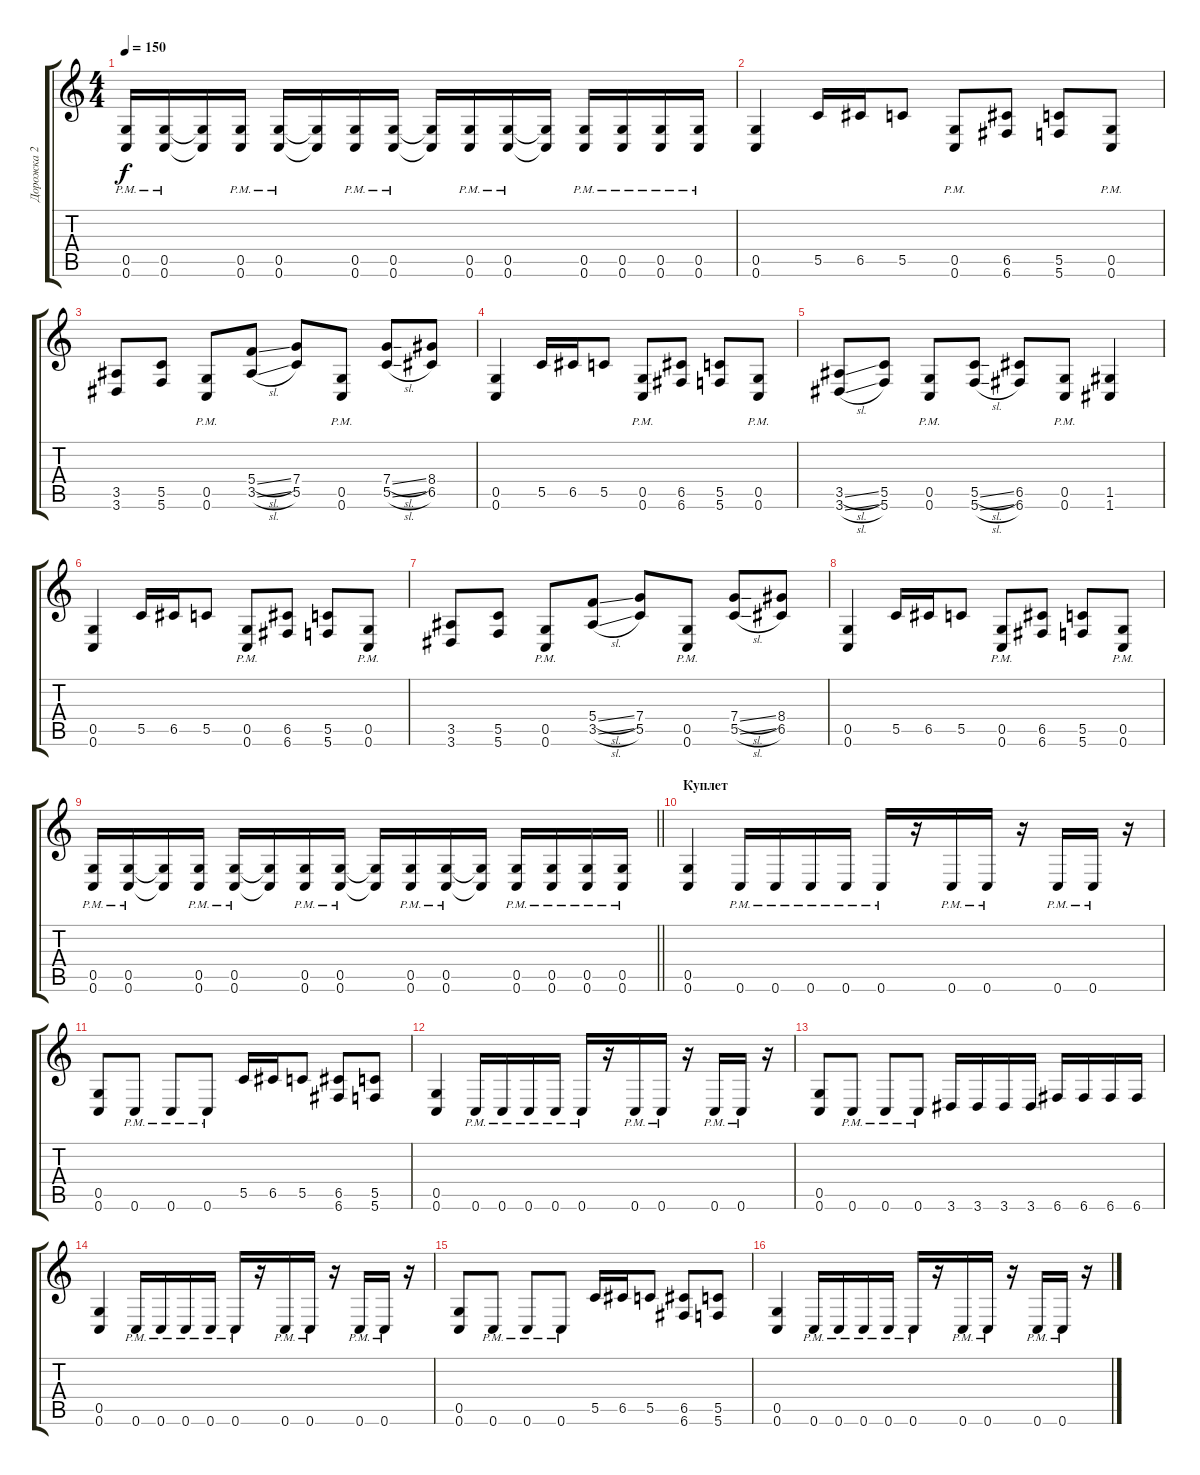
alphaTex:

\track ("Дорожка 2" "Дорожка 2") {instrument distortionguitar}
\staff {score tabs}
\tuning (D4 A3 F3 C3 G2 C2) {hide}
\ts (4 4)
\tempo 150
\clef g2
\ks c
(0.5{pm} 0.6{pm}).16{dy f} (0.5{pm} 0.6{pm}).16 (0.5{t} 0.6{t}).16 (0.5{pm} 0.6{pm}).16 (0.5{pm} 0.6{pm}).16 (0.5{t} 0.6{t}).16 (0.5{pm} 0.6{pm}).16 (0.5{pm} 0.6{pm}).16 (0.5{t} 0.6{t}).16 (0.5{pm} 0.6{pm}).16 (0.5{pm} 0.6{pm}).16 (0.5{t} 0.6{t}).16 (0.5{pm} 0.6{pm}).16 (0.5{pm} 0.6{pm}).16 (0.5{pm} 0.6{pm}).16 (0.5{pm} 0.6{pm}).16 |
(0.5 0.6).4 5.5.16 6.5.16 5.5.8 (0.5{pm} 0.6{pm}).8 (6.5 6.6).8 (5.5 5.6).8 (0.5{pm} 0.6{pm}).8 |
(3.5 3.6).8 (5.5 5.6).8 (0.5{pm} 0.6{pm}).8 (5.4{sl} 3.5{sl}).8 (7.4 5.5).8 (0.5{pm} 0.6{pm}).8 (7.4{sl} 5.5{sl}).8 (8.4 6.5).8 |
(0.5 0.6).4 5.5.16 6.5.16 5.5.8 (0.5{pm} 0.6{pm}).8 (6.5 6.6).8 (5.5 5.6).8 (0.5{pm} 0.6{pm}).8 |
(3.5{sl} 3.6{sl}).8 (5.5 5.6).8 (0.5{pm} 0.6{pm}).8 (5.5{sl} 5.6{sl}).8 (6.5 6.6).8 (0.5{pm} 0.6{pm}).8 (1.5 1.6).4 |
(0.5 0.6).4 5.5.16 6.5.16 5.5.8 (0.5{pm} 0.6{pm}).8 (6.5 6.6).8 (5.5 5.6).8 (0.5{pm} 0.6{pm}).8 |
(3.5 3.6).8 (5.5 5.6).8 (0.5{pm} 0.6{pm}).8 (5.4{sl} 3.5{sl}).8 (7.4 5.5).8 (0.5{pm} 0.6{pm}).8 (7.4{sl} 5.5{sl}).8 (8.4 6.5).8 |
(0.5 0.6).4 5.5.16 6.5.16 5.5.8 (0.5{pm} 0.6{pm}).8 (6.5 6.6).8 (5.5 5.6).8 (0.5{pm} 0.6{pm}).8 |
\barLineRight lightlight
(0.5{pm} 0.6{pm}).16 (0.5{pm} 0.6{pm}).16 (0.5{t} 0.6{t}).16 (0.5{pm} 0.6{pm}).16 (0.5{pm} 0.6{pm}).16 (0.5{t} 0.6{t}).16 (0.5{pm} 0.6{pm}).16 (0.5{pm} 0.6{pm}).16 (0.5{t} 0.6{t}).16 (0.5{pm} 0.6{pm}).16 (0.5{pm} 0.6{pm}).16 (0.5{t} 0.6{t}).16 (0.5{pm} 0.6{pm}).16 (0.5{pm} 0.6{pm}).16 (0.5{pm} 0.6{pm}).16 (0.5{pm} 0.6{pm}).16 |
\section ("" "Куплет")
(0.5 0.6).4 0.6{pm}.16 0.6{pm}.16 0.6{pm}.16 0.6{pm}.16 0.6{pm}.16 r.16 0.6{pm}.16 0.6{pm}.16 r.16 0.6{pm}.16 0.6{pm}.16 r.16 |
(0.5 0.6).8 0.6{pm}.8 0.6{pm}.8 0.6{pm}.8 5.5.16 6.5.16 5.5.8 (6.5 6.6).8 (5.5 5.6).8 |
(0.5 0.6).4 0.6{pm}.16 0.6{pm}.16 0.6{pm}.16 0.6{pm}.16 0.6{pm}.16 r.16 0.6{pm}.16 0.6{pm}.16 r.16 0.6{pm}.16 0.6{pm}.16 r.16 |
(0.5 0.6).8 0.6{pm}.8 0.6{pm}.8 0.6{pm}.8 3.6.16 3.6.16 3.6.16 3.6.16 6.6.16 6.6.16 6.6.16 6.6.16 |
(0.5 0.6).4 0.6{pm}.16 0.6{pm}.16 0.6{pm}.16 0.6{pm}.16 0.6{pm}.16 r.16 0.6{pm}.16 0.6{pm}.16 r.16 0.6{pm}.16 0.6{pm}.16 r.16 |
(0.5 0.6).8 0.6{pm}.8 0.6{pm}.8 0.6{pm}.8 5.5.16 6.5.16 5.5.8 (6.5 6.6).8 (5.5 5.6).8 |
(0.5 0.6).4 0.6{pm}.16 0.6{pm}.16 0.6{pm}.16 0.6{pm}.16 0.6{pm}.16 r.16 0.6{pm}.16 0.6{pm}.16 r.16 0.6{pm}.16 0.6{pm}.16 r.16
